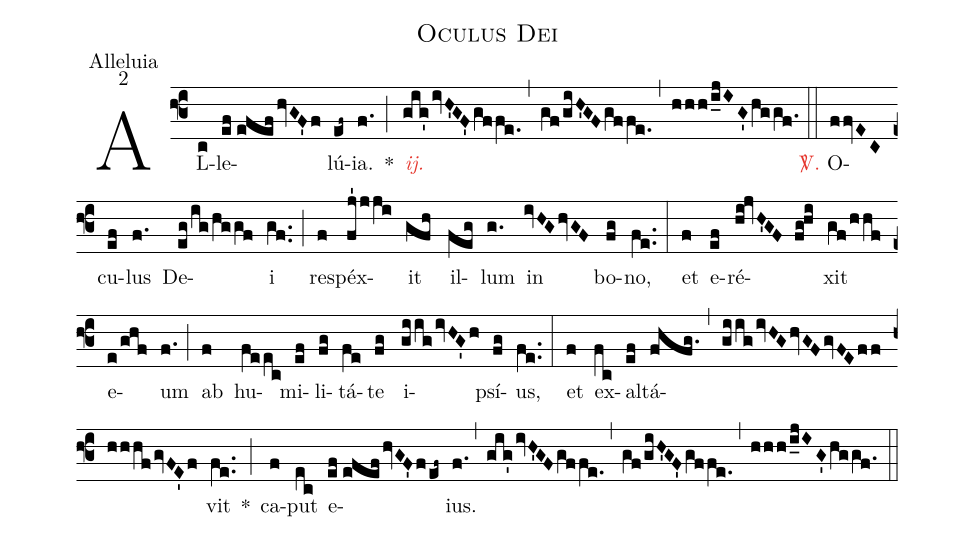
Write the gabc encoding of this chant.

name:Oculus Dei;
office-part:Alleluia;
mode:2;
%%
(f3) AL(c)le(ef//efefhvGF'f)lú(ef~)ia.(f.) *(;)
 <c><i>ij.</i></c>(gig'ivH'GF'gffe.) (,)
 (gf/giH'GFgffe.) (,)
 (hhh/i_jIG'hggf.) (::)

 <c><sp>V/</sp>.</c> O(ffvEC)cu(ef)lus(f.) De(eg/ig/hggf)i(gf..) (;)
 re(f)spéx(fj'jji)it(gfh) il(feg)lum(g.) in(ivHGhvGF) bo(fg)no,(fe..) (:)

et(f) e(ef)ré(hi!jvH'GF fg!hi)xit(gf!/hhf) e(e!/ghf)um(f.) (;)
 ab(f) hu(feec)mi(ef)li(fg)tá(fe)te(fg) i(giigivHG'h)psí(fg)us,(fe..) (:)

et(f) ex(fc)al(ef)tá(fhfg.,giigivHGhvGFgvFEff//hhhfgvFE'f)vit(fe..) *(;)
 ca(f)put(ec) e(ef//efefhvGF'f!/ef~)ius.(f.) (,)
 (gig'ivH'GFgffe.) (,)
 (gf!/giH'GF'gffe.) (,)
 (hhh/i_jIG'hggf.) (::)
